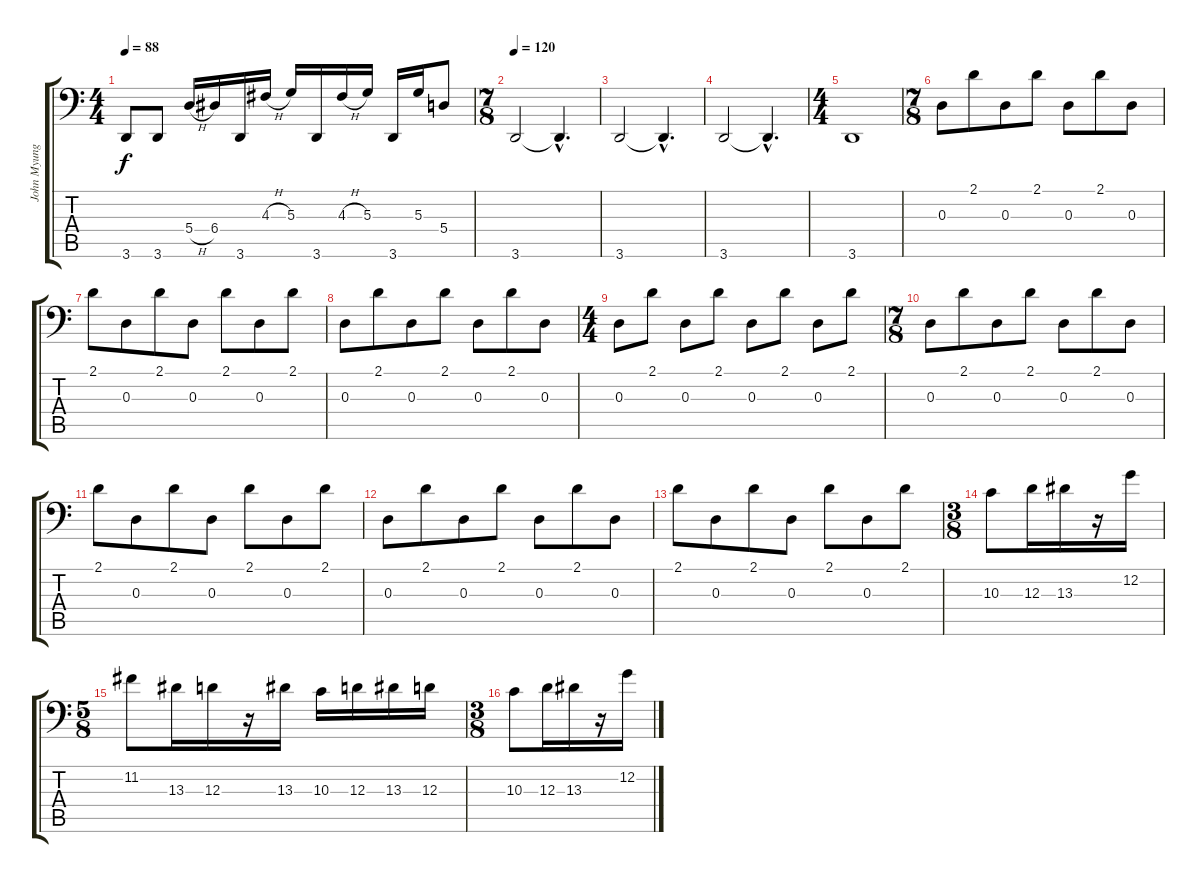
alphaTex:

\track ("John Myung - 6 Strings Bass" "John Myung") {instrument electricbassfinger}
\staff {score tabs}
\tuning (C3 G2 D2 A1 E1 B0) {hide}
\ts (4 4)
\tempo 88
\clef f4
\ks c
3.6.8{dy f} 3.6.8 5.4{h}.16 6.4.16 3.6.16 4.3{h}.16 5.3.16 3.6.16 4.3{h}.16 5.3.16 3.6.16 5.3.16 5.4.8 |
\ts (7 8)
\tempo 120
3.6.2 3.6{hac t}.4{d} |
3.6.2 3.6{hac t}.4{d} |
3.6.2 3.6{hac t}.4{d} |
\ts (4 4)
3.6.1 |
\ts (7 8)
0.3.8 2.1.8 0.3.8 2.1.8 0.3.8 2.1.8 0.3.8 |
2.1.8 0.3.8 2.1.8 0.3.8 2.1.8 0.3.8 2.1.8 |
0.3.8 2.1.8 0.3.8 2.1.8 0.3.8 2.1.8 0.3.8 |
\ts (4 4)
0.3.8 2.1.8 0.3.8 2.1.8 0.3.8 2.1.8 0.3.8 2.1.8 |
\ts (7 8)
0.3.8 2.1.8 0.3.8 2.1.8 0.3.8 2.1.8 0.3.8 |
2.1.8 0.3.8 2.1.8 0.3.8 2.1.8 0.3.8 2.1.8 |
0.3.8 2.1.8 0.3.8 2.1.8 0.3.8 2.1.8 0.3.8 |
2.1.8 0.3.8 2.1.8 0.3.8 2.1.8 0.3.8 2.1.8 |
\ts (3 8)
10.3.8 12.3.16 13.3.16 r.16 12.2.16 |
\ts (5 8)
11.2.8 13.3.16 12.3.16 r.16 13.3.16 10.3.16 12.3.16 13.3.16 12.3.16 |
\ts (3 8)
10.3.8 12.3.16 13.3.16 r.16 12.2.16
